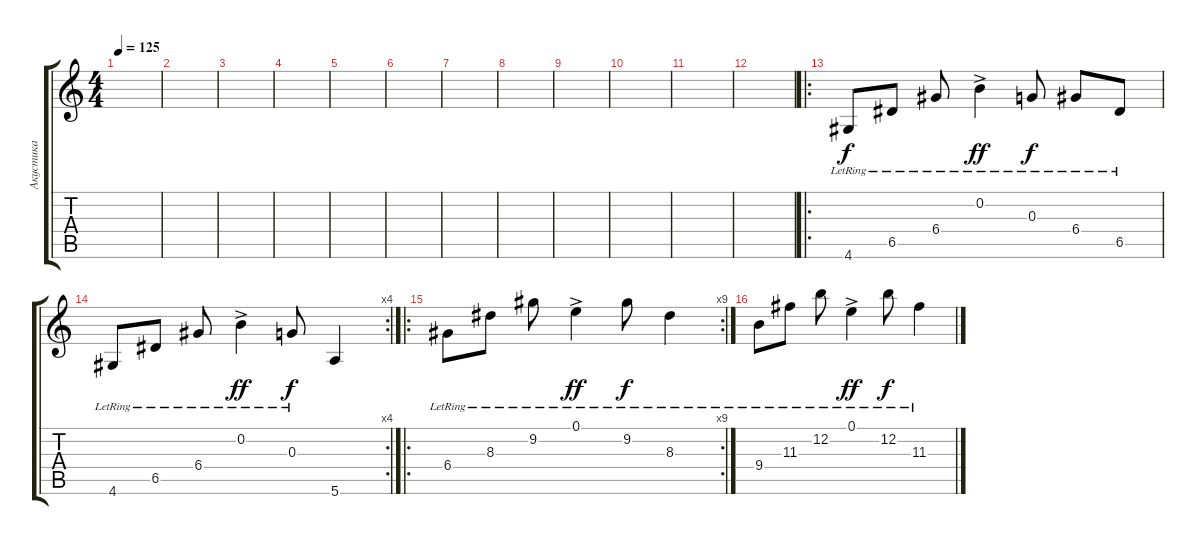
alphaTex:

\track ("Акустика" "Акустика") {instrument acousticguitarsteel}
\staff {score tabs}
\tuning (E4 B3 G3 D3 A2 E2) {hide}
\ts (4 4)
\tempo 125
\clef g2
\ks c
|
|
|
|
|
|
|
|
|
|
|
|
\ro
4.6{lr}.8 6.5{lr}.8 6.4{lr}.8 0.2{ac lr}.4{dy ff} 0.3{lr}.8{dy f} 6.4{lr}.8 6.5{lr}.8 |
\rc 4
4.6{lr}.8 6.5{lr}.8 6.4{lr}.8 0.2{ac lr}.4{dy ff} 0.3{lr}.8{dy f} 5.6.4 |
\ro
\rc 9
6.4{lr}.8 8.3{lr}.8 9.2{lr}.8 0.1{ac lr}.4{dy ff} 9.2{lr}.8{dy f} 8.3{lr}.4 |
9.4{lr}.8 11.3{lr}.8 12.2{lr}.8 0.1{ac lr}.4{dy ff} 12.2{lr}.8{dy f} 11.3{lr}.4
